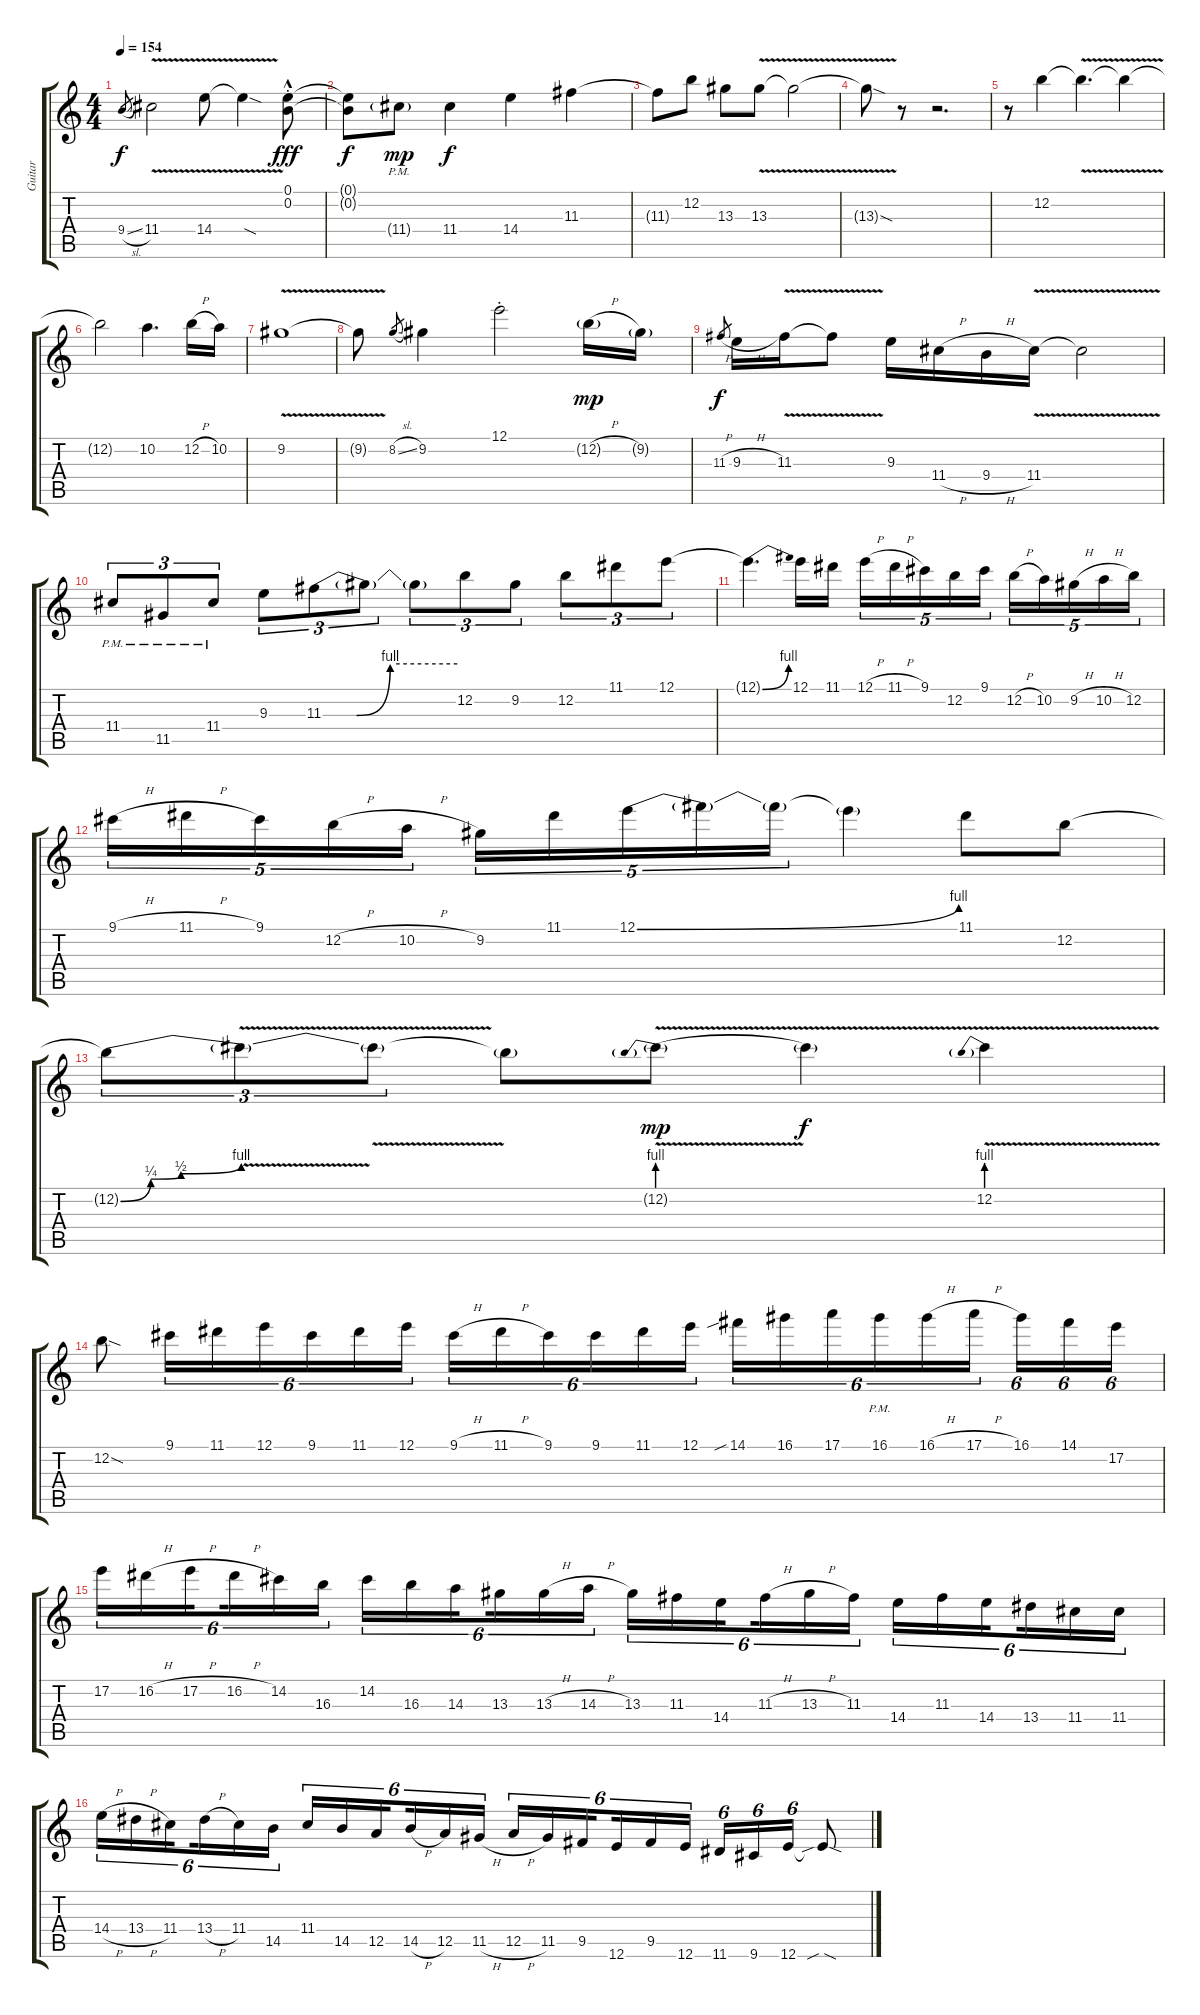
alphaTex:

\track ("Guitar" "Guitar") {instrument electricguitarclean}
\staff {score tabs}
\tuning (E4 B3 G3 D3 A2 E2) {hide}
\ts (4 4)
\tempo 154
\clef g2
\ks c
9.4{sl}.8{gr dy f} 11.4{v}.2 14.4{v}.8 14.4{sod t}.4 (0.1 0.2{hac st}).8{dy fff} |
(0.1{t} 0.2{t}).8{dy f} 11.4{g pm}.8{dy mp} 11.4.4{dy f} 14.4.4 11.3.4 |
11.3{t}.8 12.2.8 13.3.8 13.3{v}.8 13.3{v t}.2 |
13.3{sod t}.8 r.8 r.2{d} |
r.8 12.2.4 12.2{v t}.4{d} 12.2{t}.4 |
12.2{t}.2 10.2.4{d} 12.2{h}.16 10.2.16 |
9.2{v}.1 |
9.2{t}.8 8.2{sl}.8{gr} 9.2.4 12.1{st}.2 12.2{h g}.16{dy mp} 9.2{g}.16 |
11.3{h}.8{gr dy f} 9.3{h}.16 11.3{v}.16 11.3{t}.8 9.3.16 11.4{h}.16 9.4{h}.16 11.4{v}.16 11.4{t}.2 |
11.4{pm}.8{tu (3 2)} 11.5{pm}.8{tu (3 2)} 11.4{pm}.8{tu (3 2)} 9.3.8{tu (3 2)} 11.3{be (custom 0 0 15 0 30 4 60 4)}.8{tu (3 2)} 11.3{t}.8{tu (3 2)} 11.3{t}.8{tu (3 2)} 12.2.8{tu (3 2)} 9.2.8{tu (3 2)} 12.2.8{tu (3 2)} 11.1.8{tu (3 2)} 12.1.8{tu (3 2)} |
12.1{be (bend 0 0 60 4) t}.4{d} 12.1.16 11.1.16 12.1{h}.16{tu (5 4)} 11.1{h}.16{tu (5 4)} 9.1.16{tu (5 4)} 12.2.16{tu (5 4)} 9.1.16{tu (5 4)} 12.2{h}.16{tu (5 4)} 10.2.16{tu (5 4)} 9.2{h}.16{tu (5 4)} 10.2{h}.16{tu (5 4)} 12.2.16{tu (5 4)} |
9.1{h}.16{tu (5 4)} 11.1{h}.16{tu (5 4)} 9.1.16{tu (5 4)} 12.2{h}.16{tu (5 4)} 10.2{h}.16{tu (5 4)} 9.2.16{tu (5 4)} 11.1.16{tu (5 4)} 12.1{be (bend 0 0 60 4)}.16{tu (5 4)} 12.1{t}.16{tu (5 4)} 12.1{t}.16{tu (5 4)} 12.1{t}.4 11.1.8 12.2.8 |
12.2{be (custom 0 0 15 1 30 2 60 4) t}.8{tu (3 2)} 12.2{v t}.8{tu (3 2)} 12.2{t}.8{tu (3 2)} 12.2{t}.8 12.2{be (prebend 0 4 60 4) v g}.8{dy mp} 12.2{t}.4{dy f} 12.2{be (prebend 0 4 60 4) v}.4 |
12.2{sod}.8 9.1.16{tu (6 4)} 11.1.16{tu (6 4)} 12.1.16{tu (6 4)} 9.1.16{tu (6 4)} 11.1.16{tu (6 4)} 12.1.16{tu (6 4) beam splitsecondary} 9.1{h}.16{tu (6 4)} 11.1{h}.16{tu (6 4)} 9.1.16{tu (6 4)} 9.1.16{tu (6 4)} 11.1.16{tu (6 4)} 12.1.16{tu (6 4) beam splitsecondary} 14.1{sib}.16{tu (6 4)} 16.1.16{tu (6 4)} 17.1.16{tu (6 4)} 16.1{pm}.16{tu (6 4)} 16.1{h}.16{tu (6 4)} 17.1{h}.16{tu (6 4) beam splitsecondary} 16.1.16{tu (6 4)} 14.1.16{tu (6 4)} 17.2.16{tu (6 4)} |
17.2.16{tu (6 4)} 16.2{h}.16{tu (6 4)} 17.2{h}.16{tu (6 4) beam splitsecondary} 16.2{h}.16{tu (6 4)} 14.2.16{tu (6 4)} 16.3.16{tu (6 4)} 14.2.16{tu (6 4)} 16.3.16{tu (6 4)} 14.3.16{tu (6 4) beam splitsecondary} 13.3.16{tu (6 4)} 13.3{h}.16{tu (6 4)} 14.3{h}.16{tu (6 4)} 13.3.16{tu (6 4)} 11.3.16{tu (6 4)} 14.4.16{tu (6 4) beam splitsecondary} 11.3{h}.16{tu (6 4)} 13.3{h}.16{tu (6 4)} 11.3.16{tu (6 4)} 14.4.16{tu (6 4)} 11.3.16{tu (6 4)} 14.4.16{tu (6 4) beam splitsecondary} 13.4.16{tu (6 4)} 11.4.16{tu (6 4)} 11.4.16{tu (6 4)} |
14.4{h}.16{tu (6 4)} 13.4{h}.16{tu (6 4)} 11.4.16{tu (6 4) beam splitsecondary} 13.4{h}.16{tu (6 4)} 11.4.16{tu (6 4)} 14.5.16{tu (6 4)} 11.4.16{tu (6 4)} 14.5.16{tu (6 4)} 12.5.16{tu (6 4) beam splitsecondary} 14.5{h}.16{tu (6 4)} 12.5.16{tu (6 4)} 11.5{h}.16{tu (6 4)} 12.5{h}.16{tu (6 4)} 11.5.16{tu (6 4)} 9.5.16{tu (6 4) beam splitsecondary} 12.6.16{tu (6 4)} 9.5.16{tu (6 4)} 12.6.16{tu (6 4)} 11.6.16{tu (6 4)} 9.6.16{tu (6 4)} 12.6.16{tu (6 4)} 12.6{sib sod t}.8
